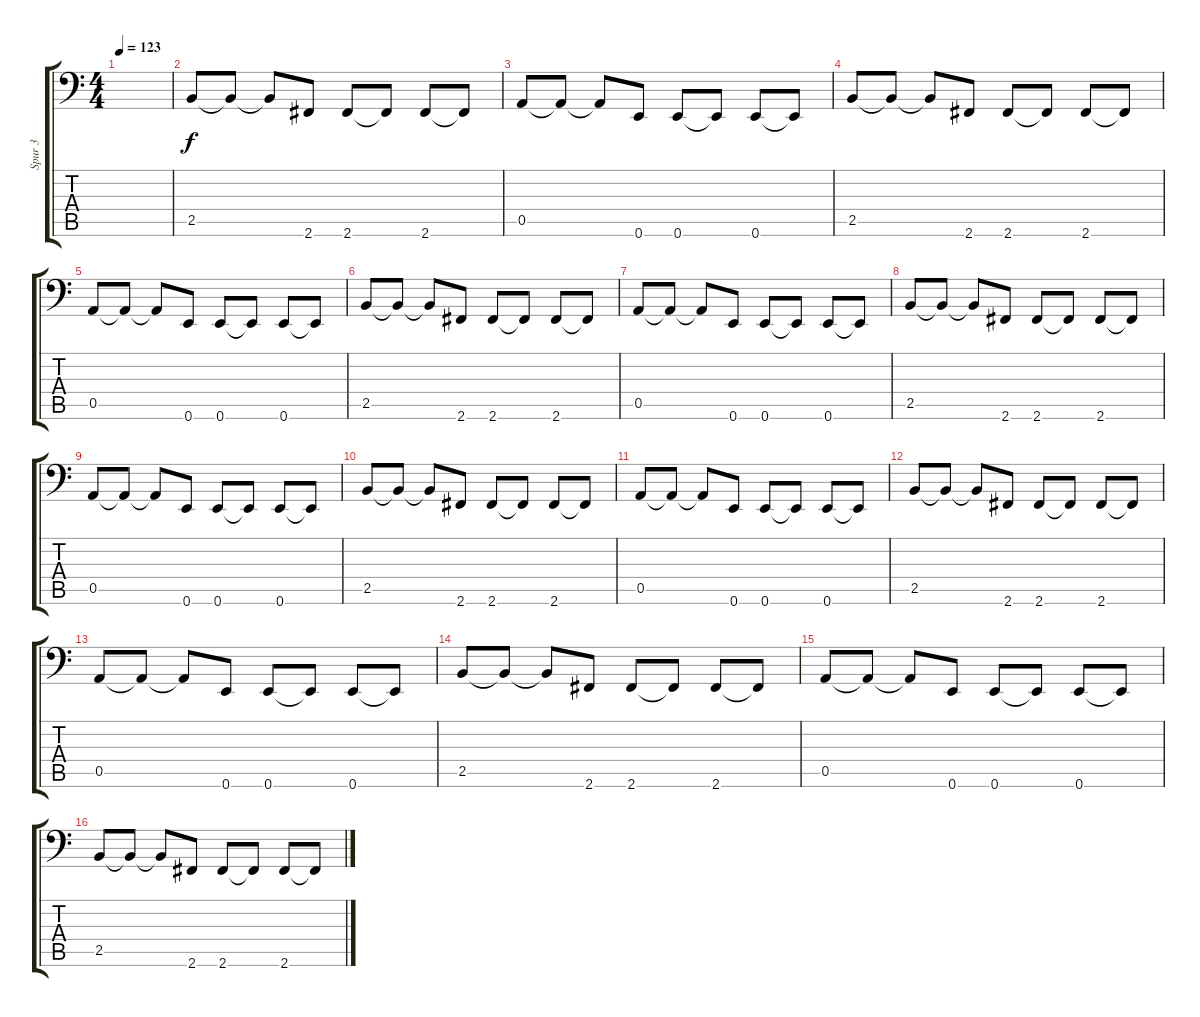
\track ("Spur 3" "Spur 3") {instrument electricbasspick}
\staff {score tabs}
\tuning (E3 B2 G2 D2 A1 E1) {hide}
\ts (4 4)
\tempo 123
\clef f4
\ks c
|
\section ("" "")
2.5.8 2.5{t}.8 2.5{t}.8 2.6.8 2.6.8 2.6{t}.8 2.6.8 2.6{t}.8 |
0.5.8 0.5{t}.8 0.5{t}.8 0.6.8 0.6.8 0.6{t}.8 0.6.8 0.6{t}.8 |
2.5.8 2.5{t}.8 2.5{t}.8 2.6.8 2.6.8 2.6{t}.8 2.6.8 2.6{t}.8 |
0.5.8 0.5{t}.8 0.5{t}.8 0.6.8 0.6.8 0.6{t}.8 0.6.8 0.6{t}.8 |
2.5.8 2.5{t}.8 2.5{t}.8 2.6.8 2.6.8 2.6{t}.8 2.6.8 2.6{t}.8 |
0.5.8 0.5{t}.8 0.5{t}.8 0.6.8 0.6.8 0.6{t}.8 0.6.8 0.6{t}.8 |
2.5.8 2.5{t}.8 2.5{t}.8 2.6.8 2.6.8 2.6{t}.8 2.6.8 2.6{t}.8 |
0.5.8 0.5{t}.8 0.5{t}.8 0.6.8 0.6.8 0.6{t}.8 0.6.8 0.6{t}.8 |
\section ("" "")
2.5.8 2.5{t}.8 2.5{t}.8 2.6.8 2.6.8 2.6{t}.8 2.6.8 2.6{t}.8 |
0.5.8 0.5{t}.8 0.5{t}.8 0.6.8 0.6.8 0.6{t}.8 0.6.8 0.6{t}.8 |
2.5.8 2.5{t}.8 2.5{t}.8 2.6.8 2.6.8 2.6{t}.8 2.6.8 2.6{t}.8 |
0.5.8 0.5{t}.8 0.5{t}.8 0.6.8 0.6.8 0.6{t}.8 0.6.8 0.6{t}.8 |
2.5.8 2.5{t}.8 2.5{t}.8 2.6.8 2.6.8 2.6{t}.8 2.6.8 2.6{t}.8 |
0.5.8 0.5{t}.8 0.5{t}.8 0.6.8 0.6.8 0.6{t}.8 0.6.8 0.6{t}.8 |
2.5.8 2.5{t}.8 2.5{t}.8 2.6.8 2.6.8 2.6{t}.8 2.6.8 2.6{t}.8
